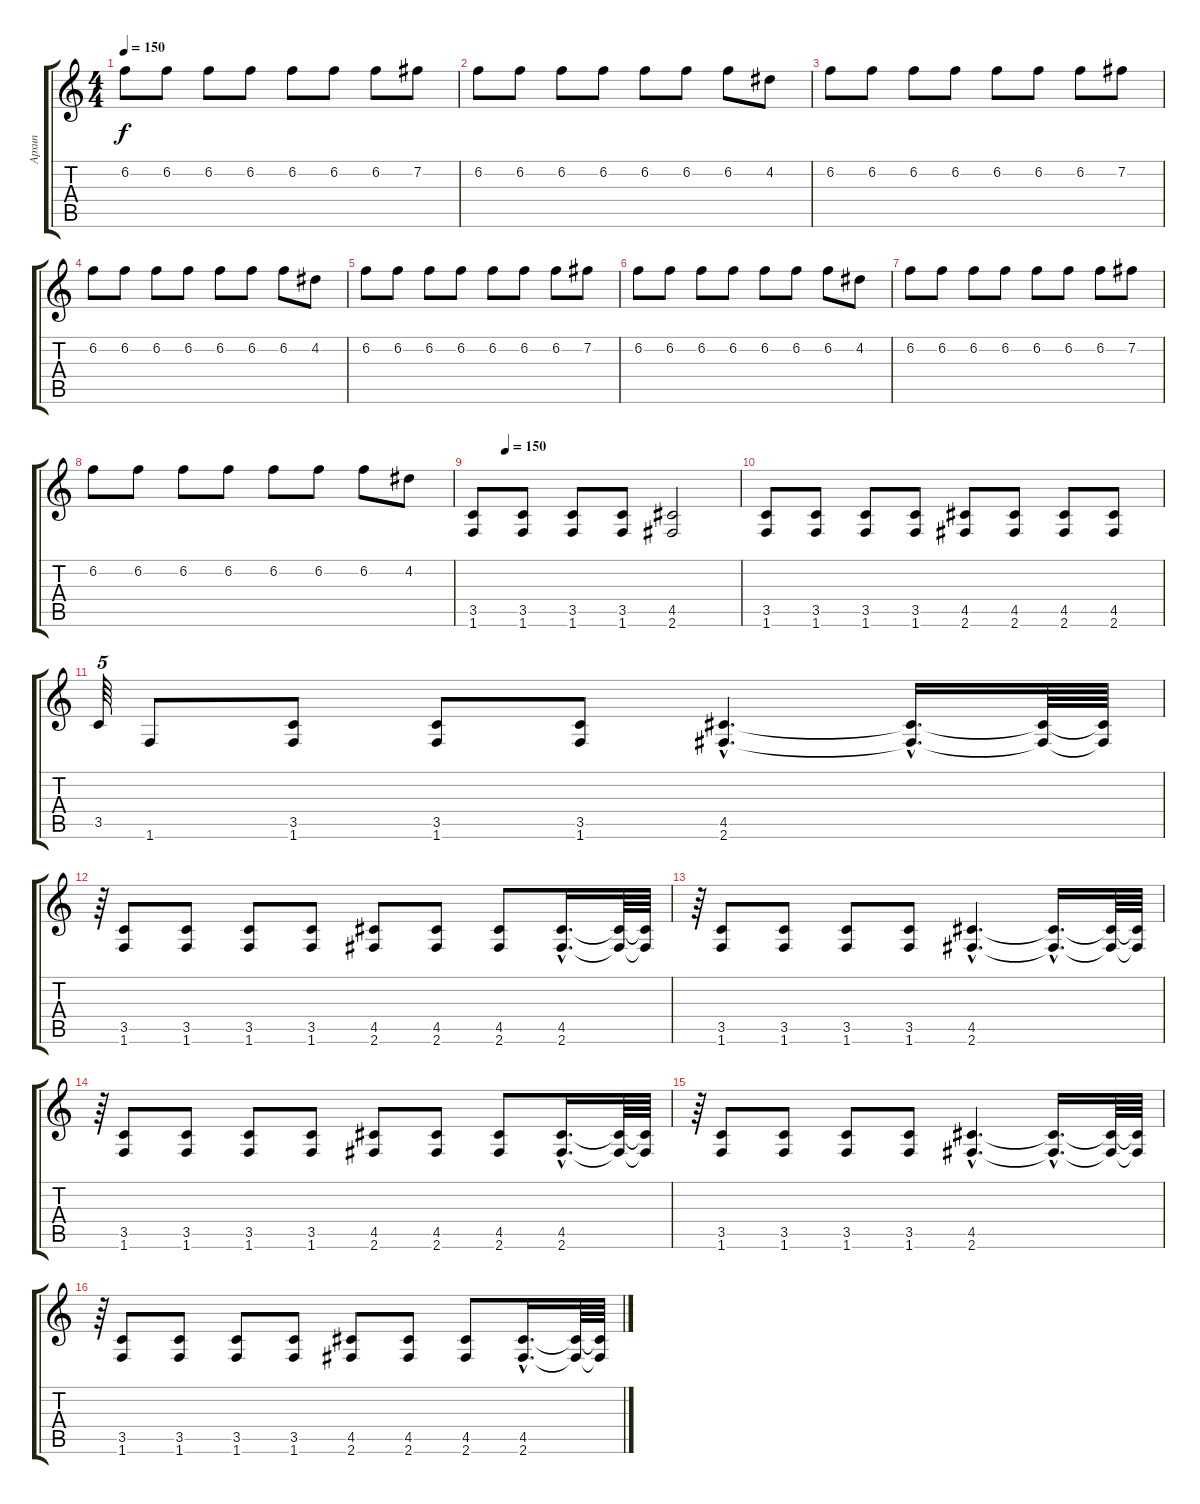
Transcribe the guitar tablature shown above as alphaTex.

\track ("Архип" "Архип") {instrument distortionguitar}
\staff {score tabs}
\tuning (E4 B3 G3 D3 A2 E2) {hide}
\ts (4 4)
\tempo 150
\clef g2
\ks c
6.2.8{dy f} 6.2.8 6.2.8 6.2.8 6.2.8 6.2.8 6.2.8 7.2.8 |
6.2.8 6.2.8 6.2.8 6.2.8 6.2.8 6.2.8 6.2.8 4.2.8 |
6.2.8 6.2.8 6.2.8 6.2.8 6.2.8 6.2.8 6.2.8 7.2.8 |
6.2.8 6.2.8 6.2.8 6.2.8 6.2.8 6.2.8 6.2.8 4.2.8 |
6.2.8 6.2.8 6.2.8 6.2.8 6.2.8 6.2.8 6.2.8 7.2.8 |
6.2.8 6.2.8 6.2.8 6.2.8 6.2.8 6.2.8 6.2.8 4.2.8 |
6.2.8 6.2.8 6.2.8 6.2.8 6.2.8 6.2.8 6.2.8 7.2.8 |
6.2.8 6.2.8 6.2.8 6.2.8 6.2.8 6.2.8 6.2.8 4.2.8 |
\tempo (150 0.125)
(3.5 1.6).8 (3.5 1.6).8 (3.5 1.6).8 (3.5 1.6).8 (4.5 2.6).2 |
(3.5 1.6).8 (3.5 1.6).8 (3.5 1.6).8 (3.5 1.6).8 (4.5 2.6).8 (4.5 2.6).8 (4.5 2.6).8 (4.5 2.6).8 |
3.5.64{tu (5 4)} 1.6.8 (3.5 1.6).8 (3.5 1.6).8 (3.5 1.6).8 (4.5{hac} 2.6{hac}).4{d} (4.5{hac t} 2.6{hac t}).16{d} (4.5{t} 2.6{t}).64 (4.5{t} 2.6{t}).64 |
r.64{tu (5 4)} (3.5 1.6).8 (3.5 1.6).8 (3.5 1.6).8 (3.5 1.6).8 (4.5 2.6).8 (4.5 2.6).8 (4.5 2.6).8 (4.5{hac} 2.6{hac}).16{d} (4.5{t} 2.6{t}).64 (4.5{t} 2.6{t}).64 |
r.64{tu (5 4)} (3.5 1.6).8 (3.5 1.6).8 (3.5 1.6).8 (3.5 1.6).8 (4.5{hac} 2.6{hac}).4{d} (4.5{hac t} 2.6{hac t}).16{d} (4.5{t} 2.6{t}).64 (4.5{t} 2.6{t}).64 |
r.64{tu (5 4)} (3.5 1.6).8 (3.5 1.6).8 (3.5 1.6).8 (3.5 1.6).8 (4.5 2.6).8 (4.5 2.6).8 (4.5 2.6).8 (4.5{hac} 2.6{hac}).16{d} (4.5{t} 2.6{t}).64 (4.5{t} 2.6{t}).64 |
r.64{tu (5 4)} (3.5 1.6).8 (3.5 1.6).8 (3.5 1.6).8 (3.5 1.6).8 (4.5{hac} 2.6{hac}).4{d} (4.5{hac t} 2.6{hac t}).16{d} (4.5{t} 2.6{t}).64 (4.5{t} 2.6{t}).64 |
r.64{tu (5 4)} (3.5 1.6).8 (3.5 1.6).8 (3.5 1.6).8 (3.5 1.6).8 (4.5 2.6).8 (4.5 2.6).8 (4.5 2.6).8 (4.5{hac} 2.6{hac}).16{d} (4.5{t} 2.6{t}).64 (4.5{t} 2.6{t}).64
